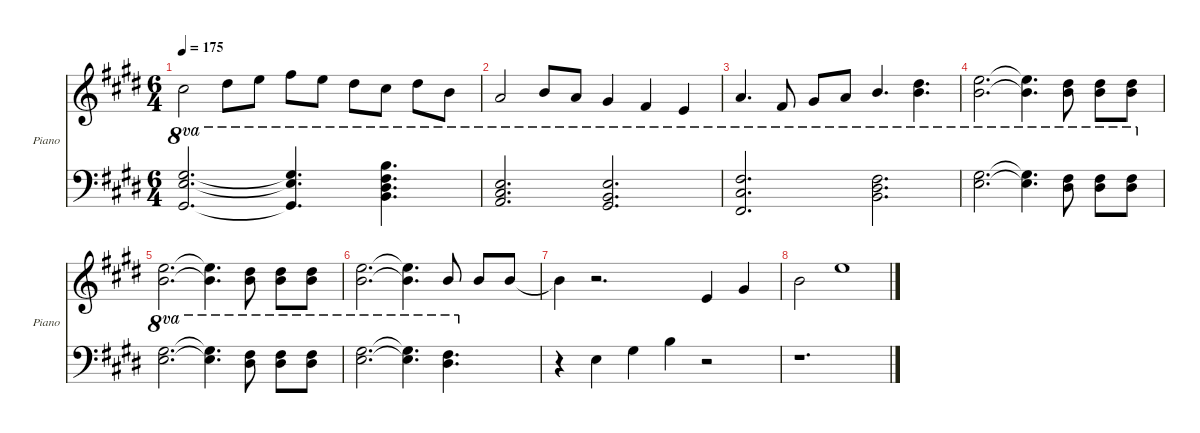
\defaultSystemsLayout 4
\hideDynamics
\bracketExtendMode nobrackets
\useSystemSignSeparator
\singleTrackTrackNamePolicy allsystems
\multiTrackTrackNamePolicy allsystems
\firstSystemTrackNameMode fullname
\otherSystemsTrackNameMode fullname
\firstSystemTrackNameOrientation horizontal
\otherSystemsTrackNameOrientation horizontal
\track ("Piano" "pno.") {instrument acousticgrandpiano}
\staff {score}
\tuning (E3 B2 G2 D2 A1 E1 B1)
\ts (6 4)
\tempo 175
\clef g2
\ks e
26.2{acc #}.2{dy mp beam Down} 28.2{acc #}.8{beam Down} 29.2{acc forcenatural}.8{beam Down} 31.2{acc #}.8{beam Down} 29.2{acc forcenatural}.8{beam Down} 28.2{acc #}.8{beam Down} 26.2{acc #}.8{beam Down} 28.2{acc #}.8{beam Down} 28.3{acc forcenatural}.8{beam Down} |
26.3{acc forcenatural}.2{beam Up} 24.2{acc forcenatural}.8{beam Up} 22.2{acc forcenatural}.8{beam Up} 21.2{acc #}.4{beam Up} 19.2{acc #}.4{beam Up} 17.2{acc forcenatural}.4{beam Up} |
17.1{acc forcenatural}.4{d beam Up} 14.1{acc #}.8{beam Up} 16.1{acc #}.8{beam Up} 17.1{acc forcenatural}.8{beam Up} 19.1{acc forcenatural}.4{d beam Up} (23.1{acc #} 24.2{acc forcenatural}).4{d beam Down} |
(24.1{acc forcenatural} 24.2{acc forcenatural}).2{d beam Down} (24.1{t acc forcenatural} 24.2{t acc forcenatural}).4{d dy f beam Down} (28.2{acc #} 28.3{acc forcenatural}).8{dy mp beam Down} (28.2{acc #} 28.3{acc forcenatural}).8{beam Down} (28.2{acc #} 28.3{acc forcenatural}).8{beam Down} |
(24.1{acc forcenatural} 24.2{acc forcenatural}).2{d beam Down} (24.1{t acc forcenatural} 24.2{t acc forcenatural}).4{d dy f beam Down} (28.2{acc #} 28.3{acc forcenatural}).8{dy mp beam Down} (28.2{acc #} 28.3{acc forcenatural}).8{beam Down} (28.2{acc #} 28.3{acc forcenatural}).8{beam Down} |
(24.1{acc forcenatural} 24.2{acc forcenatural}).2{d beam Down} (24.1{t acc forcenatural} 24.2{t acc forcenatural}).4{d dy f beam Down} 19.1{acc forcenatural}.8{dy mp beam Up} 19.1{acc forcenatural}.8{beam Up} 19.1{acc forcenatural}.8{beam Up} |
19.1{t acc forcenatural}.4{dy f beam Down} r.2{d beam Down} 21.3{acc forcenatural}.4{dy mp beam Up} 21.2{acc #}.4{beam Up} |
24.2{acc forcenatural}.2{beam Down} 24.1{acc forcenatural}.1{beam Down}
\staff {score}
\tuning (E3 B2 G2 D2 A1 E1 B1)
\clef f4
\ottava regular
\simile none
\ks e
(21.2{acc #} 21.3{acc forcenatural} 21.7{acc #}).2{d ot 8va dy mp beam Up} (21.2{t acc #} 21.3{t acc forcenatural} 21.7{t acc #}).4{d ot 8va dy f beam Up} (19.1{acc forcenatural} 19.2{acc #} 21.4{acc forcenatural} 20.3{acc #}).4{d ot 8va dy mp beam Down} |
(12.1{acc forcenatural} 14.2{acc #} 14.3{acc forcenatural}).2{d ot 8va beam Up} (12.1{acc forcenatural} 12.2{acc forcenatural} 13.3{acc #}).2{d ot 8va beam Up} |
(14.1{acc #} 14.2{acc #} 11.3{acc #}).2{d ot 8va beam Up} (14.1{acc #} 16.2{acc #} 16.3{acc forcenatural}).2{d ot 8va beam Down} |
(16.1{acc #} 17.2{acc forcenatural}).2{d ot 8va beam Down} (16.1{t acc #} 17.2{t acc forcenatural}).4{d ot 8va dy f beam Down} (19.2{acc #} 20.3{acc #}).8{ot 8va dy mp beam Down} (19.2{acc #} 20.3{acc #}).8{ot 8va beam Down} (19.2{acc #} 20.3{acc #}).8{ot 8va beam Down} |
(16.1{acc #} 17.2{acc forcenatural}).2{d ot 8va beam Down} (16.1{t acc #} 17.2{t acc forcenatural}).4{d ot 8va dy f beam Down} (19.2{acc #} 20.3{acc #}).8{ot 8va dy mp beam Down} (19.2{acc #} 20.3{acc #}).8{ot 8va beam Down} (19.2{acc #} 20.3{acc #}).8{ot 8va beam Down} |
(16.1{acc #} 17.2{acc forcenatural}).2{d ot 8va beam Down} (16.1{t acc #} 17.2{t acc forcenatural}).4{d ot 8va dy f beam Down} (28.4{acc #} 28.7{acc #}).4{d ot 8va dy mp beam Down} |
r.4{beam Down} 9.3{acc forcenatural}.4{beam Down} 9.2{acc #}.4{beam Down} 7.1{acc forcenatural}.4{beam Down} r.2{beam Down} |
r.1{d beam Down}
